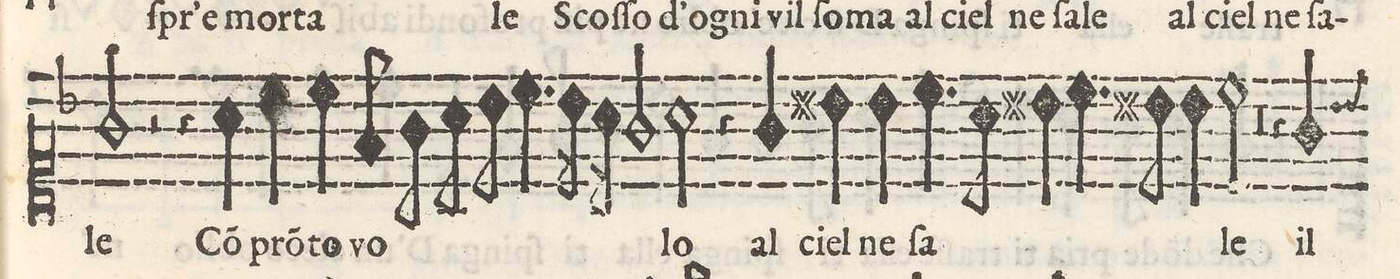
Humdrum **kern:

**kern	**text
*I"CANTO	*
*clefC1	*
*k[b-]	*
*met(C)	*
*M2/1	*
2g/	-le
2r	.
=29-	=29-
4r	.
4a\	Co(n)
4b-\	pro(n)-
4cc\	-to
8f/	vo-
8g\	.
8a\	.
8b-\	.
4.cc\	.
16b-\	.
16a\	.
=30-	=30-
2g/	.
2a\	-lo
4r	.
4g/	al
4bn\	ciel
4b\	ne
=31-	=31-
4.cc\	ſa-
8a\	.
4bn\	.
4.cc\	.
8bn\	.
4b\	.
2cc\	-le
=32-	=32-
0r	.
=33-	=33-
4r	.
4g/	il
*-	*-
